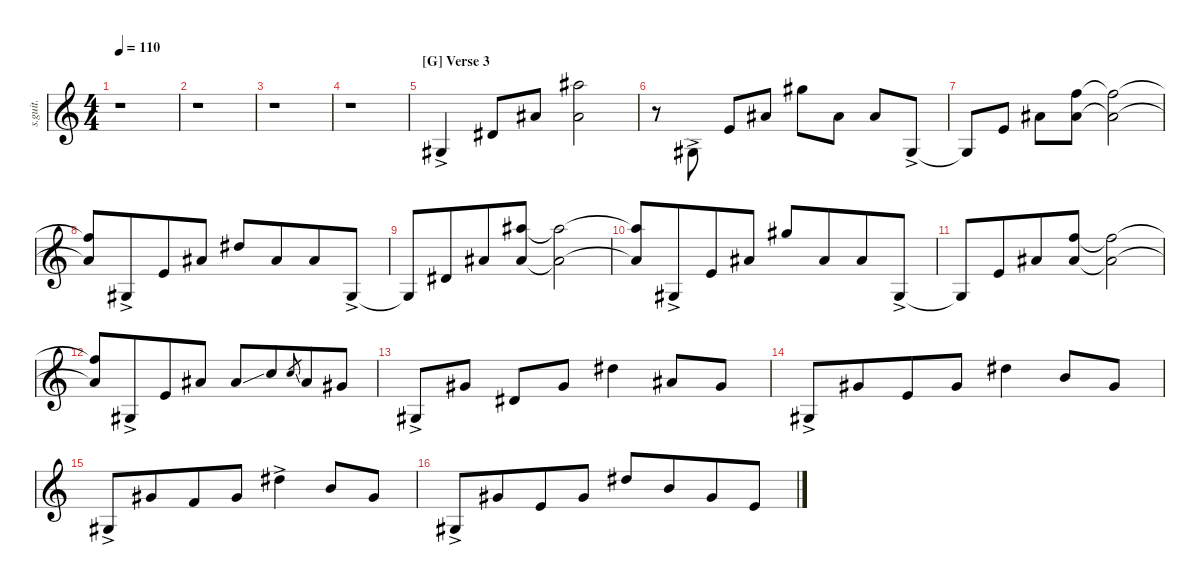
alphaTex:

\defaultSystemsLayout 4
\hideDynamics
\bracketExtendMode nobrackets
\otherSystemsTrackNameOrientation horizontal
\track ("Steel Guitar" "s.guit.") {instrument acousticguitarsteel}
\staff {score}
\tuning (Eb4 Bb3 Gb3 Db3 Ab2 Eb2)
\ts (4 4)
\tempo 110
\clef g2
\ks aminor
r.1{dy f beam Down} |
r.1{beam Down} |
r.1{beam Down} |
r.1{beam Down} |
\section ("G" "Verse 3")
0.5{ac acc #}.4{dy mf beam Up} 2.4{acc #}.8{beam Up} 4.3{acc #}.8{beam Up} (7.1{acc #} 0.2{acc #}).2{beam Down} |
r.8{beam Down} 0.5{ac acc #}.8{beam Up} 3.4.8{beam Up} 4.3{acc #}.8{beam Up} 5.1{acc #}.8{beam Down} 0.2{acc #}.8{beam Down} 4.3{acc #}.8{beam Up} 0.5{ac acc #}.8{beam Up} |
0.5{t acc #}.8{beam Up} 3.4.8{beam Up} 0.2{acc #}.8{beam Down} (2.1 0.2{acc #}).8{beam Down} (2.1{t} 0.2{t acc #}).2{beam Down} |
(2.1{t} 0.2{t acc #}).8{beam Up beam merge} 0.5{ac acc #}.8{beam Up beam merge} 3.4.8{beam Up beam merge} 4.3{acc #}.8{beam Up} 0.1{acc #}.8{beam Up beam merge} 0.2{acc #}.8{beam Up beam merge} 4.3{acc #}.8{beam Up beam merge} 0.5{ac acc #}.8{beam Up} |
0.5{t acc #}.8{beam Up beam merge} 2.4{acc #}.8{beam Up beam merge} 4.3{acc #}.8{beam Up beam merge} (7.1{acc #} 0.2{acc #}).8{beam Up} (7.1{t acc #} 0.2{t acc #}).2{beam Down} |
(7.1{t acc #} 0.2{t acc #}).8{beam Up beam merge} 0.5{ac acc #}.8{beam Up beam merge} 3.4.8{beam Up beam merge} 4.3{acc #}.8{beam Up} 5.1{acc #}.8{beam Up beam merge} 0.2{acc #}.8{beam Up beam merge} 4.3{acc #}.8{beam Up beam merge} 0.5{ac acc #}.8{beam Up} |
0.5{t acc #}.8{beam Up beam merge} 3.4.8{beam Up beam merge} 4.3{acc #}.8{beam Up beam merge} (2.1 0.2{acc #}).8{beam Up} (2.1{t} 0.2{t acc #}).2{beam Down} |
(2.1{t} 0.2{t acc #}).8{beam Up beam merge} 0.5{ac acc #}.8{beam Up beam merge} 3.4.8{beam Up beam merge} 4.3{acc #}.8{beam Up} 4.3{ss acc #}.8{beam Up beam merge} 6.3.8{beam Up beam merge} 6.3{ss}.8{gr beam Up beam merge} 4.3{acc #}.8{beam Up beam merge} 2.3{acc #}.8{beam Up} |
0.5{ac acc #}.8{beam Up} 2.3{acc #}.8{beam Up} 2.4{acc #}.8{beam Up} 2.3{acc #}.8{beam Up} 0.1{acc #}.4{beam Down} 0.2{acc #}.8{beam Up} 2.3{acc #}.8{beam Up} |
0.5{ac acc #}.8{beam Up beam merge} 2.3{acc #}.8{beam Up beam merge} 3.4.8{beam Up beam merge} 2.3{acc #}.8{beam Up} 0.1{acc #}.4{beam Down} 1.2.8{beam Up} 2.3{acc #}.8{beam Up} |
0.5{ac acc #}.8{beam Up beam merge} 2.3{acc #}.8{beam Up beam merge} 4.4.8{beam Up beam merge} 2.3{acc #}.8{beam Up} 0.1{ac acc #}.4{beam Down} 1.2.8{beam Up} 2.3{acc #}.8{beam Up} |
0.5{ac acc #}.8{beam Up beam merge} 2.3{acc #}.8{beam Up beam merge} 3.4.8{beam Up beam merge} 2.3{acc #}.8{beam Up} 0.1{acc #}.8{beam Up beam merge} 1.2.8{beam Up beam merge} 2.3{acc #}.8{beam Up beam merge} 3.4.8{beam Up}
